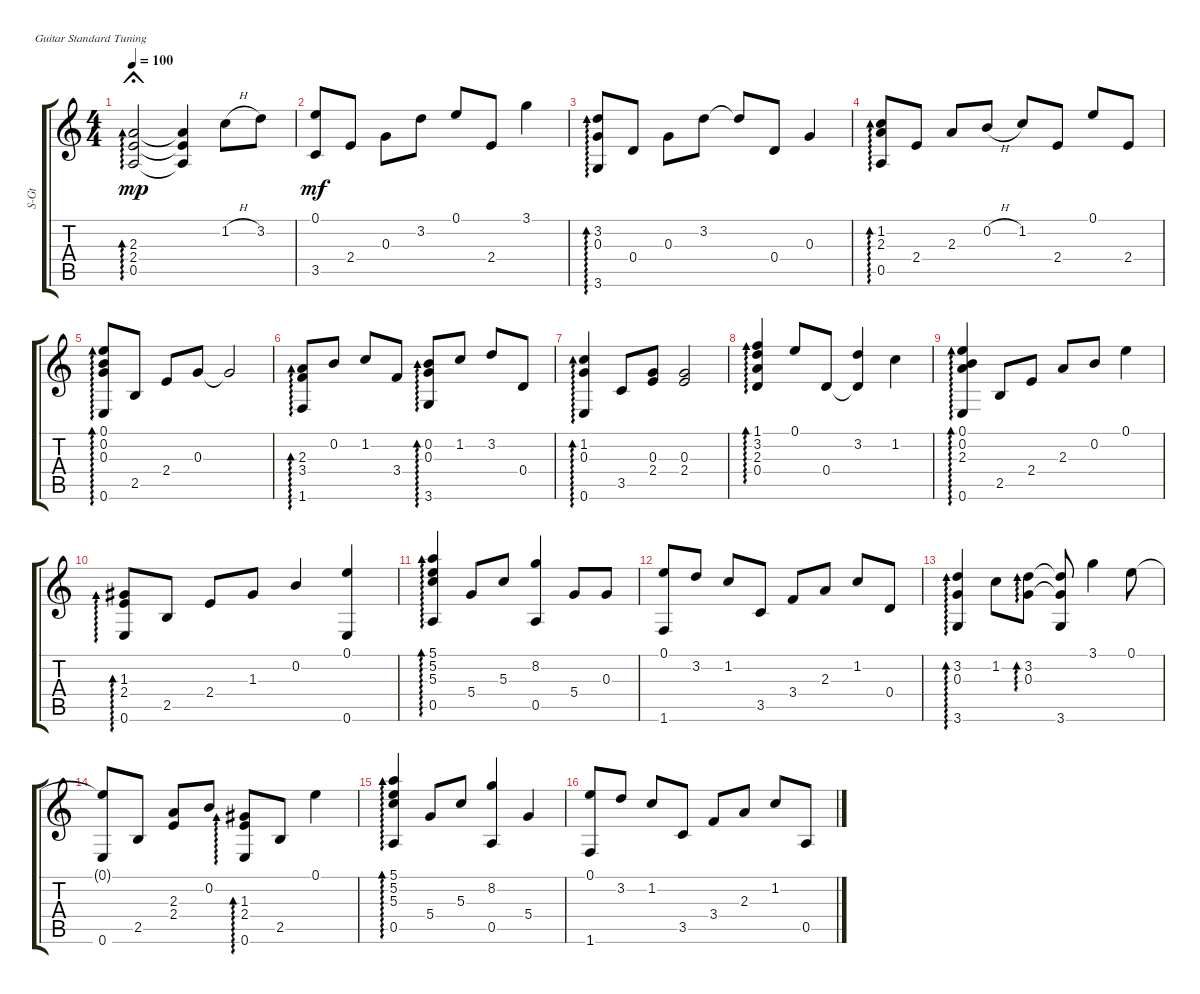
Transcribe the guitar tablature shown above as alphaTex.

\defaultSystemsLayout 4
\bracketExtendMode groupsimilarinstruments
\otherSystemsTrackNameOrientation horizontal
\track ("Steel Guitar" "S-Gt") {instrument acousticguitarsteel}
\staff {score tabs}
\tuning (E4 B3 G3 D3 A2 E2)
\ts (4 4)
\tempo 100
\clef g2
\ks c
(2.3 2.4 0.5).2{ad 0 dy mp fermata (short 0.5) beam Up} (2.3{t} 2.4{t} 0.5{t}).4{beam Up} 1.2{h}.8{beam Down} 3.2.8{beam Down} |
(3.5 0.1).8{dy mf beam Up} 2.4.8{beam Up} 0.3.8{beam Down} 3.2.8{beam Down} 0.1.8{beam Up} 2.4.8{beam Up} 3.1.4{beam Down} |
(3.2 0.3 3.6).8{ad 0 beam Up} 0.4.8{beam Up} 0.3.8{beam Down} 3.2.8{beam Down} 3.2{t}.8{beam Up} 0.4.8{beam Up} 0.3.4{beam Up} |
(1.2 2.3 0.5).8{ad 0 beam Up} 2.4.8{beam Up} 2.3.8{beam Up} 0.2{h}.8{beam Up} 1.2.8{beam Up} 2.4.8{beam Up} 0.1.8{beam Up} 2.4.8{beam Up} |
(0.2 0.1 0.3 0.6).8{ad 0 beam Up} 2.5.8{beam Up} 2.4.8{beam Up} 0.3.8{beam Up} 0.3{t}.2{beam Up} |
(2.3 1.6 3.4).8{ad 0 beam Up} 0.2.8{beam Up} 1.2.8{beam Up} 3.4.8{beam Up} (0.3 3.6 0.2).8{ad 0 beam Up} 1.2.8{beam Up} 3.2.8{beam Up} 0.4.8{beam Up} |
(1.2 0.3 0.6).4{ad 0 beam Up} 3.5.8{beam Up} (2.4 0.3).8{beam Up} (2.4 0.3).2{beam Up} |
(1.1 3.2 2.3 0.4).4{ad 0 beam Up} 0.1.8{beam Up} 0.4.8{beam Up} (0.4{t} 3.2).4{beam Up} 1.2.4{beam Down} |
(0.1 0.2 2.3 0.6).4{ad 0 beam Up} 2.5.8{beam Up} 2.4.8{beam Up} 2.3.8{beam Up} 0.2.8{beam Up} 0.1.4{beam Down} |
(1.3{acc #} 2.4 0.6).8{ad 0 beam Up} 2.5.8{beam Up} 2.4.8{beam Up} 1.3{acc #}.8{beam Up} 0.2.4{beam Up} (0.1 0.6).4{beam Up} |
(5.1 5.2 5.3 0.5).4{ad 0 beam Up} 5.4.8{beam Up} 5.3.8{beam Up} (8.2 0.5).4{beam Up} 5.4.8{beam Up} 0.3.8{beam Up} |
(0.1 1.6).8{beam Up} 3.2.8{beam Up} 1.2.8{beam Up} 3.5.8{beam Up} 3.4.8{beam Up} 2.3.8{beam Up} 1.2.8{beam Up} 0.4.8{beam Up} |
(3.2 0.3 3.6).4{ad 0 beam Up} 1.2.8{beam Down} (3.2 0.3).8{ad 0 beam Down} (3.2{t} 0.3{t} 3.6).8{beam Up} 3.1.4{beam Down} 0.1.8{beam Down} |
(0.1{t} 0.6).8{beam Up} 2.5.8{beam Up} (2.4 2.3).8{beam Up} 0.2.8{beam Up} (1.3{acc #} 2.4 0.6).8{ad 0 beam Up} 2.5.8{beam Up} 0.1.4{beam Down} |
(5.1 5.2 5.3 0.5).4{ad 0 beam Up} 5.4.8{beam Up} 5.3.8{beam Up} (8.2 0.5).4{beam Up} 5.4.4{beam Up} |
(0.1 1.6).8{beam Up} 3.2.8{beam Up} 1.2.8{beam Up} 3.5.8{beam Up} 3.4.8{beam Up} 2.3.8{beam Up} 1.2.8{beam Up} 0.5.8{beam Up}
